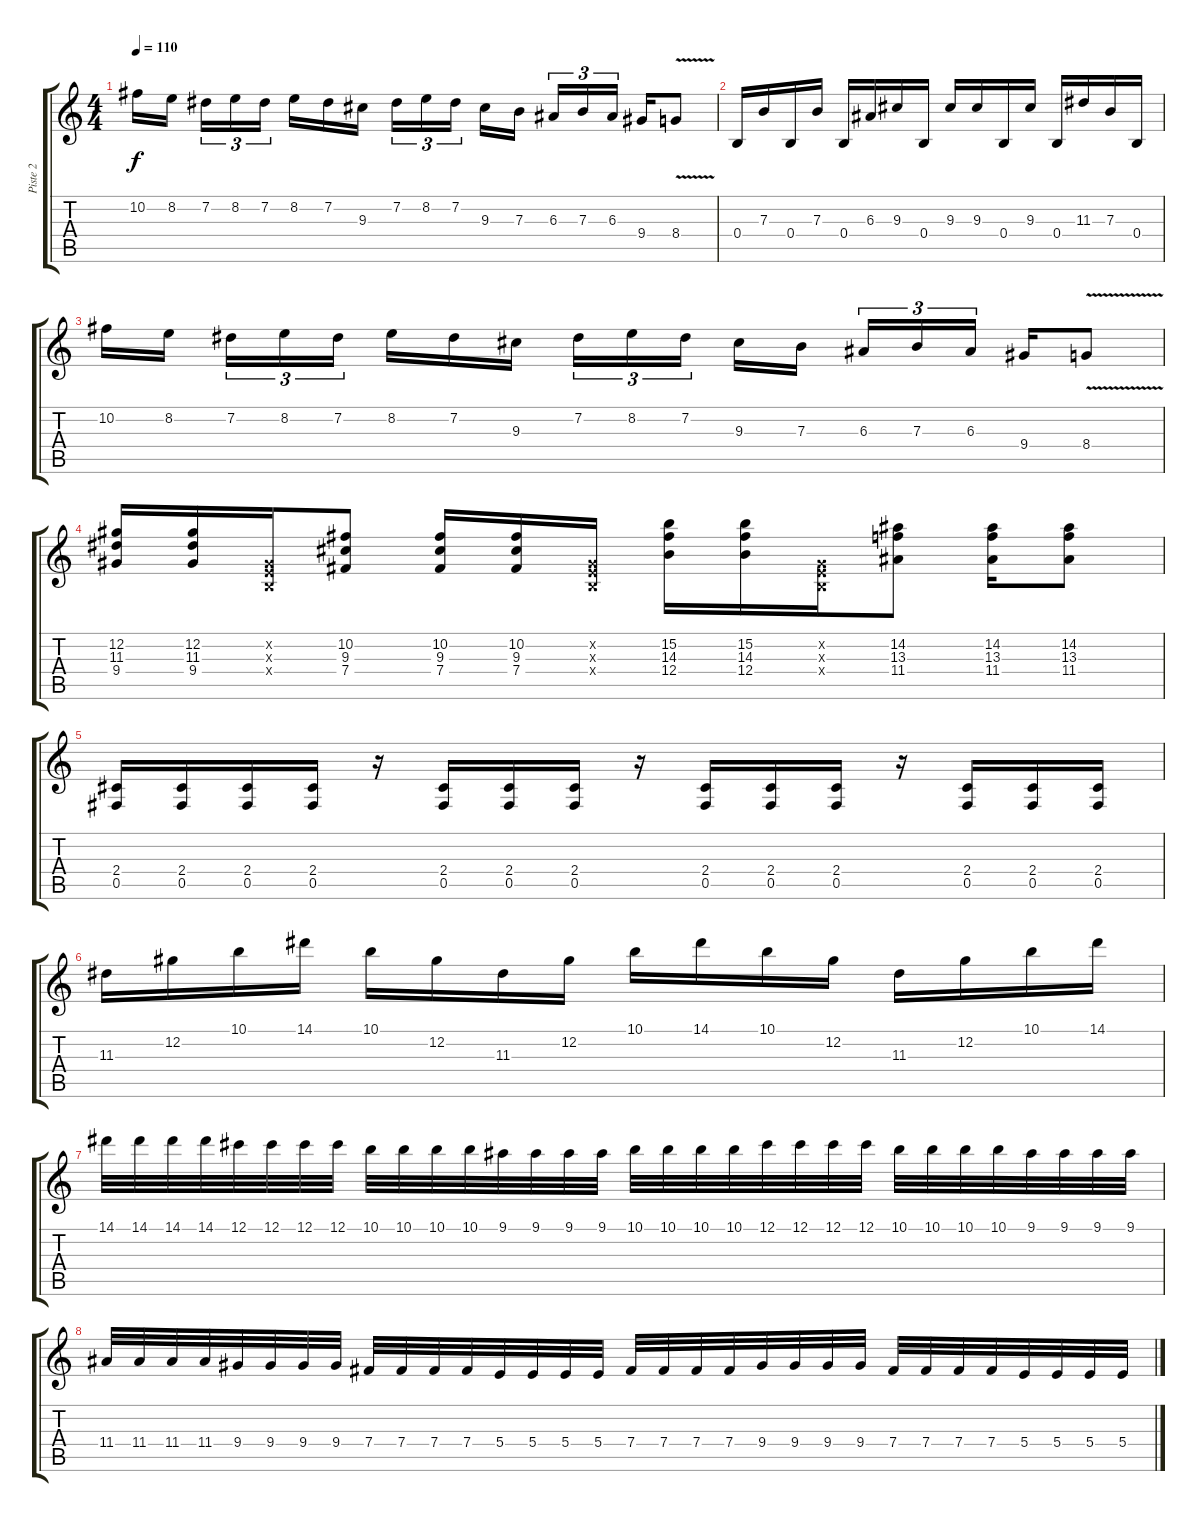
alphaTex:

\track ("Piste 2" "Piste 2") {instrument overdrivenguitar}
\staff {score tabs}
\tuning (Db4 Ab3 E3 B2 Gb2 B1) {hide}
\ts (4 4)
\tempo 110
\clef g2
\ks c
10.2.16{dy f} 8.2.16{beam splitsecondary} 7.2.16{tu (3 2)} 8.2.16{tu (3 2)} 7.2.16{tu (3 2)} 8.2.16 7.2.16 9.3.16{beam splitsecondary} 7.2.16{tu (3 2)} 8.2.16{tu (3 2)} 7.2.16{tu (3 2) beam splitsecondary} 9.3.16 7.3.16{beam splitsecondary} 6.3.16{tu (3 2)} 7.3.16{tu (3 2)} 6.3.16{tu (3 2) beam splitsecondary} 9.4.16 8.4{v}.8 |
0.4.16 7.3.16 0.4.16 7.3.16 0.4.16 6.3.16 9.3.16 0.4.16 9.3.16 9.3.16 0.4.16 9.3.16 0.4.16 11.3.16 7.3.16 0.4.16 |
10.2.16 8.2.16{beam splitsecondary} 7.2.16{tu (3 2)} 8.2.16{tu (3 2)} 7.2.16{tu (3 2)} 8.2.16 7.2.16 9.3.16{beam splitsecondary} 7.2.16{tu (3 2)} 8.2.16{tu (3 2)} 7.2.16{tu (3 2) beam splitsecondary} 9.3.16 7.3.16{beam splitsecondary} 6.3.16{tu (3 2)} 7.3.16{tu (3 2)} 6.3.16{tu (3 2) beam splitsecondary} 9.4.16 8.4{v}.8 |
(12.2 11.3 9.4).16 (12.2 11.3 9.4).16 (0.2{x} 0.3{x} 0.4{x}).16 (10.2 9.3 7.4).8 (10.2 9.3 7.4).16 (10.2 9.3 7.4).16 (0.2{x} 0.3{x} 0.4{x}).16 (15.2 14.3 12.4).16 (15.2 14.3 12.4).16 (0.2{x} 0.3{x} 0.4{x}).16 (14.2 13.3 11.4).8 (14.2 13.3 11.4).16 (14.2 13.3 11.4).8 |
(2.4 0.5).16 (2.4 0.5).16 (2.4 0.5).16 (2.4 0.5).16 r.16 (2.4 0.5).16 (2.4 0.5).16 (2.4 0.5).16 r.16 (2.4 0.5).16 (2.4 0.5).16 (2.4 0.5).16 r.16 (2.4 0.5).16 (2.4 0.5).16 (2.4 0.5).16 |
11.3.16 12.2.16 10.1.16 14.1.16 10.1.16 12.2.16 11.3.16 12.2.16 10.1.16 14.1.16 10.1.16 12.2.16 11.3.16 12.2.16 10.1.16 14.1.16 |
14.1.32 14.1.32 14.1.32 14.1.32 12.1.32 12.1.32 12.1.32 12.1.32 10.1.32 10.1.32 10.1.32 10.1.32 9.1.32 9.1.32 9.1.32 9.1.32 10.1.32 10.1.32 10.1.32 10.1.32 12.1.32 12.1.32 12.1.32 12.1.32 10.1.32 10.1.32 10.1.32 10.1.32 9.1.32 9.1.32 9.1.32 9.1.32 |
11.4.32 11.4.32 11.4.32 11.4.32 9.4.32 9.4.32 9.4.32 9.4.32 7.4.32 7.4.32 7.4.32 7.4.32 5.4.32 5.4.32 5.4.32 5.4.32 7.4.32 7.4.32 7.4.32 7.4.32 9.4.32 9.4.32 9.4.32 9.4.32 7.4.32 7.4.32 7.4.32 7.4.32 5.4.32 5.4.32 5.4.32 5.4.32
